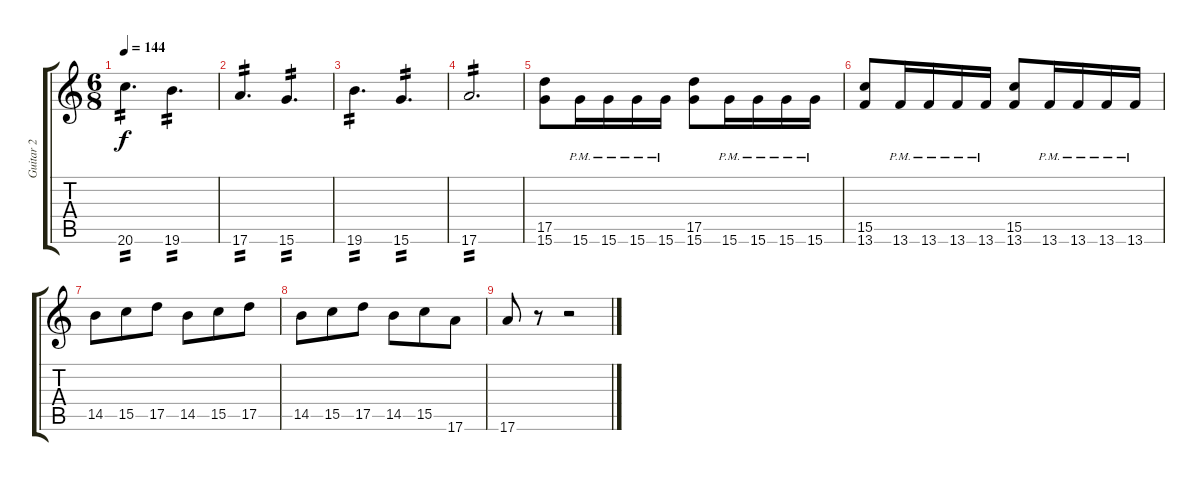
\track ("Guitar 2" "Guitar 2") {instrument distortionguitar}
\staff {score tabs}
\tuning (E4 B3 G3 D3 A2 E2) {hide}
\ts (6 8)
\tempo 144
\clef g2
\ks c
20.6.4{d tp 2 dy f} 19.6.4{d tp 2} |
17.6.4{d tp 2} 15.6.4{d tp 2} |
19.6.4{d tp 2} 15.6.4{d tp 2} |
17.6.2{d tp 2} |
(17.5 15.6).8 15.6{pm}.16 15.6{pm}.16 15.6{pm}.16 15.6{pm}.16 (17.5 15.6).8 15.6{pm}.16 15.6{pm}.16 15.6{pm}.16 15.6{pm}.16 |
(15.5 13.6).8 13.6{pm}.16 13.6{pm}.16 13.6{pm}.16 13.6{pm}.16 (15.5 13.6).8 13.6{pm}.16 13.6{pm}.16 13.6{pm}.16 13.6{pm}.16 |
14.5.8 15.5.8 17.5.8 14.5.8 15.5.8 17.5.8 |
14.5.8 15.5.8 17.5.8 14.5.8 15.5.8 17.6.8 |
17.6.8 r.8 r.2
